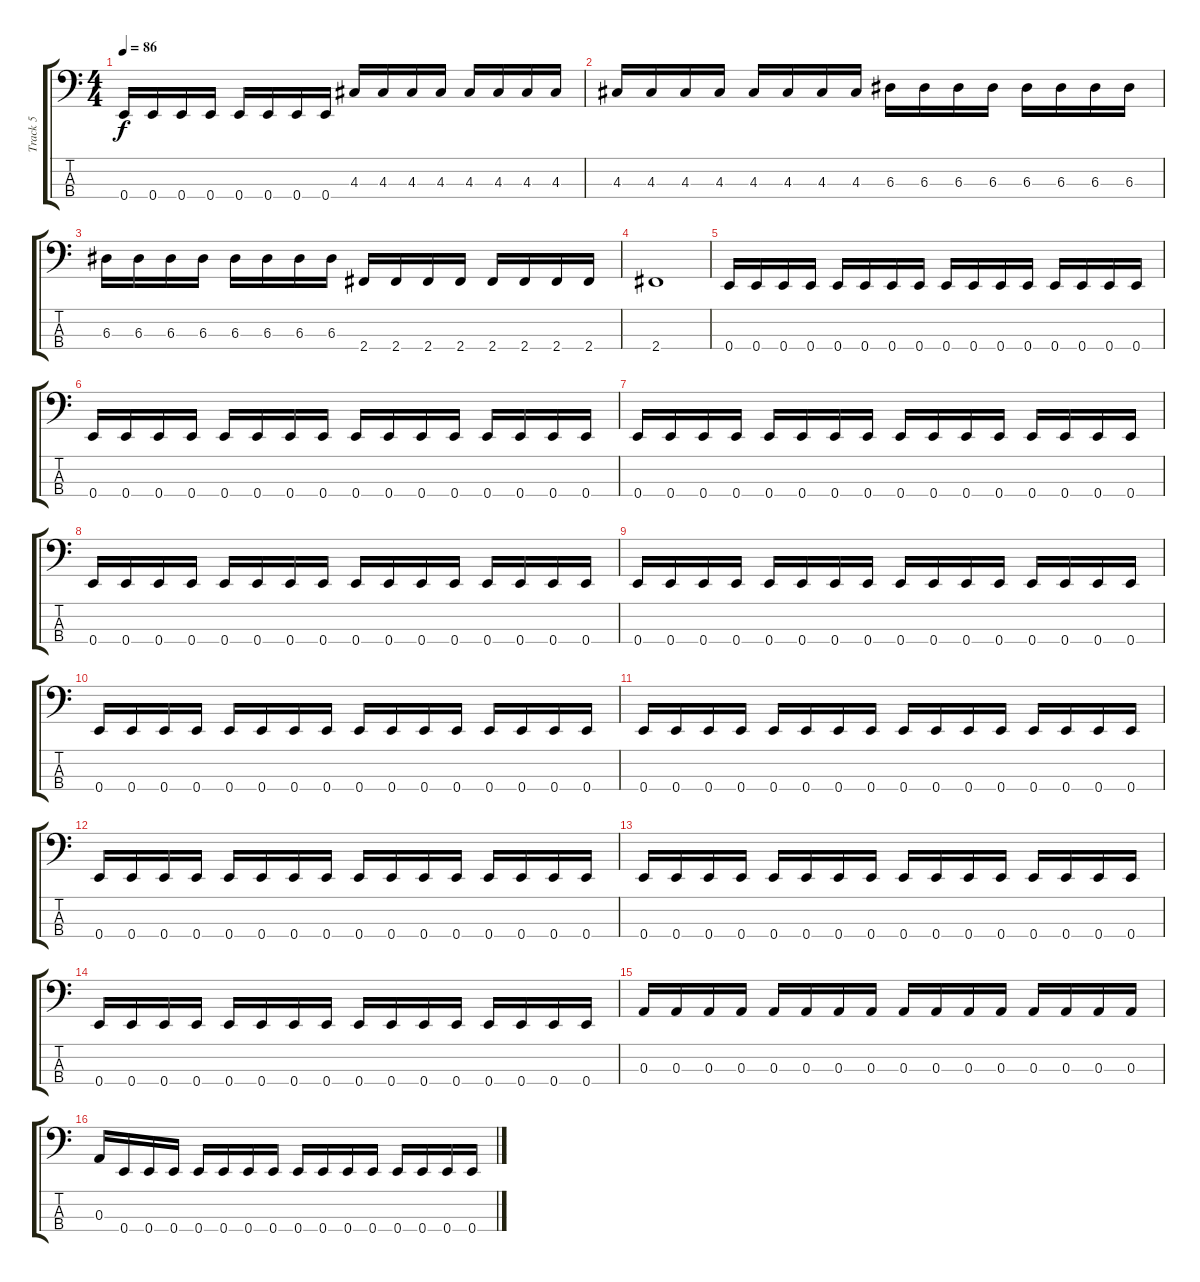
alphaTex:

\track ("Track 5" "Track 5") {instrument electricbasspick}
\staff {score tabs}
\tuning (G2 D2 A1 E1) {hide}
\ts (4 4)
\tempo 86
\clef f4
\ks c
0.4.16{dy f} 0.4.16 0.4.16 0.4.16 0.4.16 0.4.16 0.4.16 0.4.16 4.3.16 4.3.16 4.3.16 4.3.16 4.3.16 4.3.16 4.3.16 4.3.16 |
4.3.16 4.3.16 4.3.16 4.3.16 4.3.16 4.3.16 4.3.16 4.3.16 6.3.16 6.3.16 6.3.16 6.3.16 6.3.16 6.3.16 6.3.16 6.3.16 |
6.3.16 6.3.16 6.3.16 6.3.16 6.3.16 6.3.16 6.3.16 6.3.16 2.4.16 2.4.16 2.4.16 2.4.16 2.4.16 2.4.16 2.4.16 2.4.16 |
2.4.1 |
0.4.16 0.4.16 0.4.16 0.4.16 0.4.16 0.4.16 0.4.16 0.4.16 0.4.16 0.4.16 0.4.16 0.4.16 0.4.16 0.4.16 0.4.16 0.4.16 |
0.4.16 0.4.16 0.4.16 0.4.16 0.4.16 0.4.16 0.4.16 0.4.16 0.4.16 0.4.16 0.4.16 0.4.16 0.4.16 0.4.16 0.4.16 0.4.16 |
0.4.16 0.4.16 0.4.16 0.4.16 0.4.16 0.4.16 0.4.16 0.4.16 0.4.16 0.4.16 0.4.16 0.4.16 0.4.16 0.4.16 0.4.16 0.4.16 |
0.4.16 0.4.16 0.4.16 0.4.16 0.4.16 0.4.16 0.4.16 0.4.16 0.4.16 0.4.16 0.4.16 0.4.16 0.4.16 0.4.16 0.4.16 0.4.16 |
0.4.16 0.4.16 0.4.16 0.4.16 0.4.16 0.4.16 0.4.16 0.4.16 0.4.16 0.4.16 0.4.16 0.4.16 0.4.16 0.4.16 0.4.16 0.4.16 |
0.4.16 0.4.16 0.4.16 0.4.16 0.4.16 0.4.16 0.4.16 0.4.16 0.4.16 0.4.16 0.4.16 0.4.16 0.4.16 0.4.16 0.4.16 0.4.16 |
0.4.16 0.4.16 0.4.16 0.4.16 0.4.16 0.4.16 0.4.16 0.4.16 0.4.16 0.4.16 0.4.16 0.4.16 0.4.16 0.4.16 0.4.16 0.4.16 |
0.4.16 0.4.16 0.4.16 0.4.16 0.4.16 0.4.16 0.4.16 0.4.16 0.4.16 0.4.16 0.4.16 0.4.16 0.4.16 0.4.16 0.4.16 0.4.16 |
0.4.16 0.4.16 0.4.16 0.4.16 0.4.16 0.4.16 0.4.16 0.4.16 0.4.16 0.4.16 0.4.16 0.4.16 0.4.16 0.4.16 0.4.16 0.4.16 |
0.4.16 0.4.16 0.4.16 0.4.16 0.4.16 0.4.16 0.4.16 0.4.16 0.4.16 0.4.16 0.4.16 0.4.16 0.4.16 0.4.16 0.4.16 0.4.16 |
0.3.16 0.3.16 0.3.16 0.3.16 0.3.16 0.3.16 0.3.16 0.3.16 0.3.16 0.3.16 0.3.16 0.3.16 0.3.16 0.3.16 0.3.16 0.3.16 |
0.3.16 0.4.16 0.4.16 0.4.16 0.4.16 0.4.16 0.4.16 0.4.16 0.4.16 0.4.16 0.4.16 0.4.16 0.4.16 0.4.16 0.4.16 0.4.16
